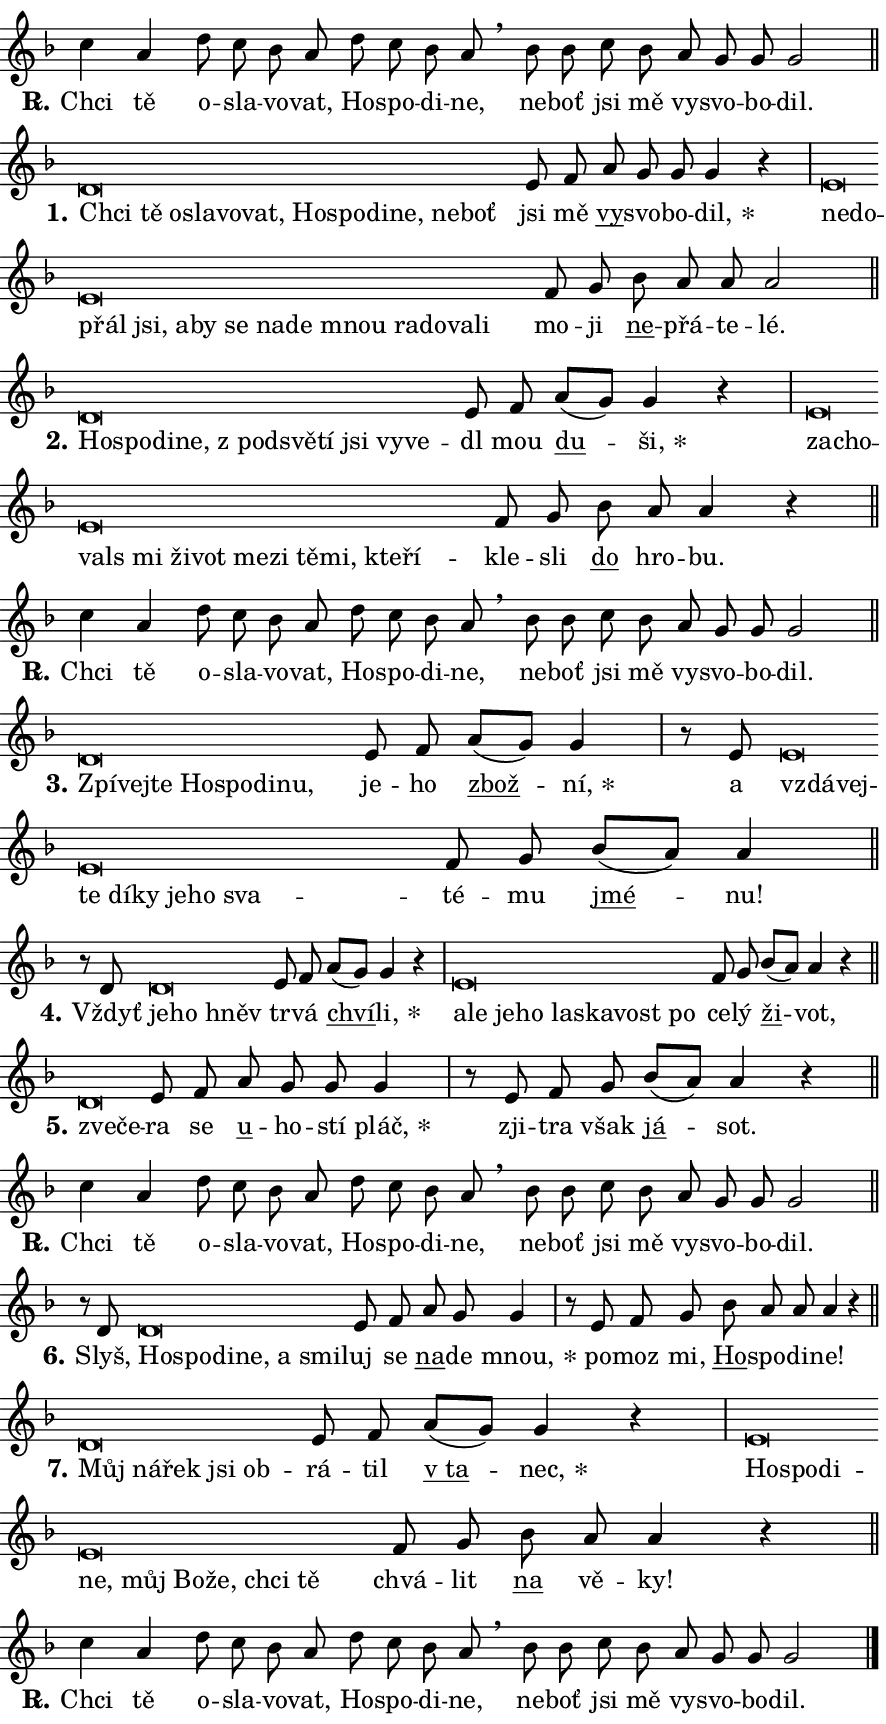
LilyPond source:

\version "2.24.0"
\header { tagline = "" }
\paper {
  indent = 0\cm
  top-margin = 0\cm
  right-margin = 0.13\cm % to fit lyric hyphens
  bottom-margin = 0\cm
  left-margin = 0\cm
  paper-width = 15\cm
  page-breaking = #ly:one-page-breaking
  system-system-spacing.basic-distance = #11
  score-system-spacing.basic-distance = #11
  ragged-last = ##f
}


%% Author: Thomas Morley
%% https://lists.gnu.org/archive/html/lilypond-user/2020-05/msg00002.html
#(define (line-position grob)
"Returns position of @var[grob} in current system:
   @code{'start}, if at first time-step
   @code{'end}, if at last time-step
   @code{'middle} otherwise
"
  (let* ((col (ly:item-get-column grob))
         (ln (ly:grob-object col 'left-neighbor))
         (rn (ly:grob-object col 'right-neighbor))
         (col-to-check-left (if (ly:grob? ln) ln col))
         (col-to-check-right (if (ly:grob? rn) rn col))
         (break-dir-left
           (and
             (ly:grob-property col-to-check-left 'non-musical #f)
             (ly:item-break-dir col-to-check-left)))
         (break-dir-right
           (and
             (ly:grob-property col-to-check-right 'non-musical #f)
             (ly:item-break-dir col-to-check-right))))
        (cond ((eqv? 1 break-dir-left) 'start)
              ((eqv? -1 break-dir-right) 'end)
              (else 'middle))))

#(define (tranparent-at-line-position vctor)
  (lambda (grob)
  "Relying on @code{line-position} select the relevant enry from @var{vctor}.
Used to determine transparency,"
    (case (line-position grob)
      ((end) (not (vector-ref vctor 0)))
      ((middle) (not (vector-ref vctor 1)))
      ((start) (not (vector-ref vctor 2))))))

noteHeadBreakVisibility =
#(define-music-function (break-visibility)(vector?)
"Makes @code{NoteHead}s transparent relying on @var{break-visibility}"
#{
  \override NoteHead.transparent =
    #(tranparent-at-line-position break-visibility)
#})

#(define delete-ledgers-for-transparent-note-heads
  (lambda (grob)
    "Reads whether a @code{NoteHead} is transparent.
If so this @code{NoteHead} is removed from @code{'note-heads} from
@var{grob}, which is supposed to be @code{LedgerLineSpanner}.
As a result ledgers are not printed for this @code{NoteHead}"
    (let* ((nhds-array (ly:grob-object grob 'note-heads))
           (nhds-list
             (if (ly:grob-array? nhds-array)
                 (ly:grob-array->list nhds-array)
                 '()))
           ;; Relies on the transparent-property being done before
           ;; Staff.LedgerLineSpanner.after-line-breaking is executed.
           ;; This is fragile ...
           (to-keep
             (remove
               (lambda (nhd)
                 (ly:grob-property nhd 'transparent #f))
               nhds-list)))
      ;; TODO find a better method to iterate over grob-arrays, similiar
      ;; to filter/remove etc for lists
      ;; For now rebuilt from scratch
      (set! (ly:grob-object grob 'note-heads)  '())
      (for-each
        (lambda (nhd)
          (ly:pointer-group-interface::add-grob grob 'note-heads nhd))
        to-keep))))

squashNotes = {
  \override NoteHead.X-extent = #'(-0.2 . 0.2)
  \override NoteHead.Y-extent = #'(-0.75 . 0)
  \override NoteHead.stencil =
    #(lambda (grob)
       (let ((pos (ly:grob-property grob 'staff-position)))
         (begin
           (if (< pos -7) (display "ERROR: Lower brevis then expected\n") (display ""))
           (if (<= pos -6) ly:text-interface::print ly:note-head::print))))
}
unSquashNotes = {
  \revert NoteHead.X-extent
  \revert NoteHead.Y-extent
  \revert NoteHead.stencil
}

hideNotes = \noteHeadBreakVisibility #begin-of-line-visible
unHideNotes = \noteHeadBreakVisibility #all-visible

% work-around for resetting accidentals
% https://lilypond.org/doc/v2.23/Documentation/notation/displaying-rhythms#unmetered-music
cadenzaMeasure = {
  \cadenzaOff
  \partial 1024 s1024
  \cadenzaOn
}

#(define-markup-command (accent layout props text) (markup?)
  "Underline accented syllable"
  (interpret-markup layout props
    #{\markup \override #'(offset . 4.3) \underline { #text }#}))

responsum = \markup \concat {
  "R" \hspace #-1.05 \path #0.1 #'((moveto 0 0.07) (lineto 0.9 0.8)) \hspace #0.05 "."
}

spaceSize = #0.6828661417322834 % exact space size for TeX Gyre Schola

\layout {
  \context {
    \Staff
    \remove "Time_signature_engraver"
    \override LedgerLineSpanner.after-line-breaking = #delete-ledgers-for-transparent-note-heads
  }
  \context {
    \Lyrics {
      \override LyricSpace.minimum-distance = \spaceSize
      \override LyricText.font-name = #"TeX Gyre Schola"
      \override LyricText.font-size = 1
      \override StanzaNumber.font-name = #"TeX Gyre Schola Bold"
      \override StanzaNumber.font-size = 1
    }
  }
  \context {
    \Score 
    \override NoteHead.text =
      #(lambda (grob) 
        (let ((pos (ly:grob-property grob 'staff-position)))
          #{\markup {
            \combine
              \halign #-0.55 \raise #(if (= pos -6) 0 0.5) \override #'(thickness . 2) \draw-line #'(3.2 . 0)
              \musicglyph "noteheads.sM1"
          }#}))
  }
}

% magnetic-lyrics.ily
%
%   written by
%     Jean Abou Samra <jean@abou-samra.fr>
%     Werner Lemberg <wl@gnu.org>
%
%   adapted by
%     Jiri Hon <jiri.hon@gmail.com>
%
% Version 2022-Apr-15

% https://www.mail-archive.com/lilypond-user@gnu.org/msg149350.html

#(define (Left_hyphen_pointer_engraver context)
   "Collect syllable-hyphen-syllable occurrences in lyrics and store
them in properties.  This engraver only looks to the left.  For
example, if the lyrics input is @code{foo -- bar}, it does the
following.

@itemize @bullet
@item
Set the @code{text} property of the @code{LyricHyphen} grob between
@q{foo} and @q{bar} to @code{foo}.

@item
Set the @code{left-hyphen} property of the @code{LyricText} grob with
text @q{foo} to the @code{LyricHyphen} grob between @q{foo} and
@q{bar}.
@end itemize

Use this auxiliary engraver in combination with the
@code{lyric-@/text::@/apply-@/magnetic-@/offset!} hook."
   (let ((hyphen #f)
         (text #f))
     (make-engraver
      (acknowledgers
       ((lyric-syllable-interface engraver grob source-engraver)
        (set! text grob)))
      (end-acknowledgers
       ((lyric-hyphen-interface engraver grob source-engraver)
        ;(when (not (grob::has-interface grob 'lyric-space-interface))
          (set! hyphen grob)));)
      ((stop-translation-timestep engraver)
       (when (and text hyphen)
         (ly:grob-set-object! text 'left-hyphen hyphen))
       (set! text #f)
       (set! hyphen #f)))))

#(define (lyric-text::apply-magnetic-offset! grob)
   "If the space between two syllables is less than the value in
property @code{LyricText@/.details@/.squash-threshold}, move the right
syllable to the left so that it gets concatenated with the left
syllable.

Use this function as a hook for
@code{LyricText@/.after-@/line-@/breaking} if the
@code{Left_@/hyphen_@/pointer_@/engraver} is active."
   (let ((hyphen (ly:grob-object grob 'left-hyphen #f)))
     (when hyphen
       (let ((left-text (ly:spanner-bound hyphen LEFT)))
         (when (grob::has-interface left-text 'lyric-syllable-interface)
           (let* ((common (ly:grob-common-refpoint grob left-text X))
                  (this-x-ext (ly:grob-extent grob common X))
                  (left-x-ext
                   (begin
                     ;; Trigger magnetism for left-text.
                     (ly:grob-property left-text 'after-line-breaking)
                     (ly:grob-extent left-text common X)))
                  ;; `delta` is the gap width between two syllables.
                  (delta (- (interval-start this-x-ext)
                            (interval-end left-x-ext)))
                  (details (ly:grob-property grob 'details))
                  (threshold (assoc-get 'squash-threshold details 0.2)))
             (when (< delta threshold)
               (let* (;; We have to manipulate the input text so that
                      ;; ligatures crossing syllable boundaries are not
                      ;; disabled.  For languages based on the Latin
                      ;; script this is essentially a beautification.
                      ;; However, for non-Western scripts it can be a
                      ;; necessity.
                      (lt (ly:grob-property left-text 'text))
                      (rt (ly:grob-property grob 'text))
                      (is-space (grob::has-interface hyphen 'lyric-space-interface))
                      (space (if is-space " " ""))
                      (extra-delta (if is-space spaceSize 0))
                      ;; Append new syllable.
                      (ltrt-space (if (and (string? lt) (string? rt))
                                (string-append lt space rt)
                                (make-concat-markup (list lt space rt))))
                      ;; Right-align `ltrt` to the right side.
                      (ltrt-space-markup (grob-interpret-markup
                               grob
                               (make-translate-markup
                                (cons (interval-length this-x-ext) 0)
                                (make-right-align-markup ltrt-space)))))
                 (begin
                   ;; Don't print `left-text`.
                   (ly:grob-set-property! left-text 'stencil #f)
                   ;; Set text and stencil (which holds all collected
                   ;; syllables so far) and shift it to the left.
                   (ly:grob-set-property! grob 'text ltrt-space)
                   (ly:grob-set-property! grob 'stencil ltrt-space-markup)
                   (ly:grob-translate-axis! grob (- (- delta extra-delta)) X))))))))))


#(define (lyric-hyphen::displace-bounds-first grob)
   ;; Make very sure this callback isn't triggered too early.
   (let ((left (ly:spanner-bound grob LEFT))
         (right (ly:spanner-bound grob RIGHT)))
     (ly:grob-property left 'after-line-breaking)
     (ly:grob-property right 'after-line-breaking)
     (ly:lyric-hyphen::print grob)))

squashThreshold = #0.4

\layout {
  \context {
    \Lyrics
    \consists #Left_hyphen_pointer_engraver
    \override LyricText.after-line-breaking =
      #lyric-text::apply-magnetic-offset!
    \override LyricHyphen.stencil = #lyric-hyphen::displace-bounds-first
    \override LyricText.details.squash-threshold = \squashThreshold
    \override LyricHyphen.minimum-distance = 0
    \override LyricHyphen.minimum-length = \squashThreshold
  }
}

squashText = \override LyricText.details.squash-threshold = 9999
unSquashText = \override LyricText.details.squash-threshold = \squashThreshold

leftText = \override LyricText.self-alignment-X = #LEFT
unLeftText = \revert LyricText.self-alignment-X

starOffset = #(lambda (grob) 
                (let ((x_offset (ly:self-alignment-interface::aligned-on-x-parent grob)))
                  (if (= x_offset 0) 0 (+ x_offset 1.2))))

star = #(define-music-function (syllable)(string?)
"Append star separator at the end of a syllable"
#{
  \once \override LyricText.X-offset = #starOffset
  \lyricmode { \markup {
    #syllable
    \override #'((font-name . "TeX Gyre Schola Bold")) \hspace #0.2 \lower #0.65 \larger "*"
  } }
#})

starAccent = #(define-music-function (syllable)(string?)
"Append star separator at the end of a syllable and make accent"
#{
  \once \override LyricText.X-offset = #starOffset
  \lyricmode { \markup {
    \accent #syllable
    \override #'((font-name . "TeX Gyre Schola Bold")) \hspace #0.2 \lower #0.65 \larger "*"
  } }
#})

breath = #(define-music-function (syllable)(string?)
"Append breathing indicator at the end of a syllable"
#{
  \lyricmode { \markup { #syllable "+" } }
#})

optionalBreath = #(define-music-function (syllable)(string?)
"Append optional breathing indicator at the end of a syllable"
#{
  \lyricmode { \markup { #syllable "(+)" } }
#})


\score {
    <<
        \new Voice = "melody" { \cadenzaOn \key f \major \relative { c''4 a d8 c bes a \bar "" d c bes a \breathe \bar "" bes bes c bes \bar "" a g g g2 \cadenzaMeasure \bar "||" \break } }
        \new Lyrics \lyricsto "melody" { \lyricmode { \set stanza = \responsum
Chci tě o -- sla -- vo -- vat, Ho -- spo -- di -- ne, ne -- boť jsi mě vy -- svo -- bo -- dil. } }
    >>
    \layout {}
}

\score {
    <<
        \new Voice = "melody" { \cadenzaOn \key f \major \relative { \squashNotes d'\breve*1/16 \hideNotes \breve*1/16 \bar "" \breve*1/16 \bar "" \breve*1/16 \bar "" \breve*1/16 \bar "" \breve*1/16 \bar "" \breve*1/16 \bar "" \breve*1/16 \bar "" \breve*1/16 \bar "" \breve*1/16 \bar "" \breve*1/16 \breve*1/16 \bar "" \unHideNotes \unSquashNotes e8 f \bar "" a g g g4 r \cadenzaMeasure \bar "|" \squashNotes e\breve*1/16 \hideNotes \breve*1/16 \bar "" \breve*1/16 \bar "" \breve*1/16 \bar "" \breve*1/16 \bar "" \breve*1/16 \bar "" \breve*1/16 \bar "" \breve*1/16 \bar "" \breve*1/16 \bar "" \breve*1/16 \bar "" \breve*1/16 \bar "" \breve*1/16 \bar "" \breve*1/16 \breve*1/16 \bar "" \unHideNotes \unSquashNotes f8 g \bar "" bes a a a2 \cadenzaMeasure \bar "||" \break } }
        \new Lyrics \lyricsto "melody" { \lyricmode { \set stanza = "1."
\leftText Chci \squashText tě o -- sla -- vo -- vat, Ho -- spo -- di -- ne, ne -- boť \unLeftText \unSquashText jsi mě \markup \accent vy -- svo -- bo -- \star dil, \leftText ne -- \squashText do -- přál jsi, a -- by se na -- de mnou ra -- do -- va -- li \unLeftText \unSquashText mo -- ji \markup \accent ne -- přá -- te -- lé. } }
    >>
    \layout {}
}

\score {
    <<
        \new Voice = "melody" { \cadenzaOn \key f \major \relative { \squashNotes d'\breve*1/16 \hideNotes \breve*1/16 \bar "" \breve*1/16 \bar "" \breve*1/16 \bar "" \breve*1/16 \bar "" \breve*1/16 \bar "" \breve*1/16 \bar "" \breve*1/16 \bar "" \breve*1/16 \breve*1/16 \bar "" \unHideNotes \unSquashNotes e8 f \bar "" a[( g)] g4 r \cadenzaMeasure \bar "|" \squashNotes e\breve*1/16 \hideNotes \breve*1/16 \bar "" \breve*1/16 \bar "" \breve*1/16 \bar "" \breve*1/16 \bar "" \breve*1/16 \bar "" \breve*1/16 \bar "" \breve*1/16 \bar "" \breve*1/16 \bar "" \breve*1/16 \bar "" \breve*1/16 \breve*1/16 \bar "" \unHideNotes \unSquashNotes f8 g \bar "" bes a a4 r \cadenzaMeasure \bar "||" \break } }
        \new Lyrics \lyricsto "melody" { \lyricmode { \set stanza = "2."
\leftText Ho -- \squashText spo -- di -- ne, "z pod" -- svě -- tí jsi vy -- ve -- \unLeftText \unSquashText dl mou \markup \accent du -- \star ši, \leftText za -- \squashText cho -- vals mi ži -- vot me -- zi tě -- mi, kte -- ří -- \unLeftText \unSquashText kle -- sli \markup \accent do hro -- bu. } }
    >>
    \layout {}
}

\score {
    <<
        \new Voice = "melody" { \cadenzaOn \key f \major \relative { c''4 a d8 c bes a \bar "" d c bes a \breathe \bar "" bes bes c bes \bar "" a g g g2 \cadenzaMeasure \bar "||" \break } }
        \new Lyrics \lyricsto "melody" { \lyricmode { \set stanza = \responsum
Chci tě o -- sla -- vo -- vat, Ho -- spo -- di -- ne, ne -- boť jsi mě vy -- svo -- bo -- dil. } }
    >>
    \layout {}
}

\score {
    <<
        \new Voice = "melody" { \cadenzaOn \key f \major \relative { \squashNotes d'\breve*1/16 \hideNotes \breve*1/16 \bar "" \breve*1/16 \bar "" \breve*1/16 \bar "" \breve*1/16 \bar "" \breve*1/16 \breve*1/16 \bar "" \unHideNotes \unSquashNotes e8 f \bar "" a[( g)] g4 \cadenzaMeasure \bar "|" r8 e \squashNotes e\breve*1/16 \hideNotes \breve*1/16 \bar "" \breve*1/16 \bar "" \breve*1/16 \bar "" \breve*1/16 \bar "" \breve*1/16 \bar "" \breve*1/16 \breve*1/16 \bar "" \unHideNotes \unSquashNotes f8 g \bar "" bes[( a)] a4 \cadenzaMeasure \bar "||" \break } }
        \new Lyrics \lyricsto "melody" { \lyricmode { \set stanza = "3."
\leftText Zpí -- \squashText vej -- te Ho -- spo -- di -- nu, \unLeftText \unSquashText je -- ho \markup \accent zbož -- \star ní, a \leftText vzdá -- \squashText vej -- te dí -- ky je -- ho sva -- \unLeftText \unSquashText té -- mu \markup \accent jmé -- nu! } }
    >>
    \layout {}
}

\score {
    <<
        \new Voice = "melody" { \cadenzaOn \key f \major \relative { r8 d' \squashNotes d\breve*1/16 \hideNotes \breve*1/16 \breve*1/16 \bar "" \unHideNotes \unSquashNotes e8 f \bar "" a[( g)] g4 r \cadenzaMeasure \bar "|" \squashNotes e\breve*1/16 \hideNotes \breve*1/16 \bar "" \breve*1/16 \bar "" \breve*1/16 \bar "" \breve*1/16 \bar "" \breve*1/16 \bar "" \breve*1/16 \breve*1/16 \bar "" \unHideNotes \unSquashNotes f8 g \bar "" bes[( a)] a4 r \cadenzaMeasure \bar "||" \break } }
        \new Lyrics \lyricsto "melody" { \lyricmode { \set stanza = "4."
Vždyť \leftText je -- \squashText ho hněv \unLeftText \unSquashText tr -- vá \markup \accent chví -- \star li, \leftText a -- \squashText le je -- ho la -- ska -- vost po \unLeftText \unSquashText ce -- lý \markup \accent ži -- vot, } }
    >>
    \layout {}
}

\score {
    <<
        \new Voice = "melody" { \cadenzaOn \key f \major \relative { \squashNotes d'\breve*1/16 \hideNotes \breve*1/16 \bar "" \unHideNotes \unSquashNotes e8 f \bar "" a g g g4 \cadenzaMeasure \bar "|" r8 e f g \bar "" bes[( a)] a4 r \cadenzaMeasure \bar "||" \break } }
        \new Lyrics \lyricsto "melody" { \lyricmode { \set stanza = "5."
\leftText zve -- \squashText če -- \unLeftText \unSquashText ra se \markup \accent u -- ho -- stí \star pláč, zji -- tra však \markup \accent já -- sot. } }
    >>
    \layout {}
}

\score {
    <<
        \new Voice = "melody" { \cadenzaOn \key f \major \relative { c''4 a d8 c bes a \bar "" d c bes a \breathe \bar "" bes bes c bes \bar "" a g g g2 \cadenzaMeasure \bar "||" \break } }
        \new Lyrics \lyricsto "melody" { \lyricmode { \set stanza = \responsum
Chci tě o -- sla -- vo -- vat, Ho -- spo -- di -- ne, ne -- boť jsi mě vy -- svo -- bo -- dil. } }
    >>
    \layout {}
}

\score {
    <<
        \new Voice = "melody" { \cadenzaOn \key f \major \relative { r8 d' \squashNotes d\breve*1/16 \hideNotes \breve*1/16 \bar "" \breve*1/16 \bar "" \breve*1/16 \bar "" \breve*1/16 \breve*1/16 \bar "" \unHideNotes \unSquashNotes e8 f \bar "" a g g4 \cadenzaMeasure \bar "|" r8 e8 f8 g \bar "" bes a a a4 r \cadenzaMeasure \bar "||" \break } }
        \new Lyrics \lyricsto "melody" { \lyricmode { \set stanza = "6."
Slyš, \leftText Ho -- \squashText spo -- di -- ne, a smi -- \unLeftText \unSquashText luj se \markup \accent na -- de \star mnou, po -- moz mi, \markup \accent Ho -- spo -- di -- ne! } }
    >>
    \layout {}
}

\score {
    <<
        \new Voice = "melody" { \cadenzaOn \key f \major \relative { \squashNotes d'\breve*1/16 \hideNotes \breve*1/16 \bar "" \breve*1/16 \bar "" \breve*1/16 \breve*1/16 \bar "" \unHideNotes \unSquashNotes e8 f \bar "" a[( g)] g4 r \cadenzaMeasure \bar "|" \squashNotes e\breve*1/16 \hideNotes \breve*1/16 \bar "" \breve*1/16 \bar "" \breve*1/16 \bar "" \breve*1/16 \bar "" \breve*1/16 \bar "" \breve*1/16 \bar "" \breve*1/16 \breve*1/16 \bar "" \unHideNotes \unSquashNotes f8 g \bar "" bes a a4 r \cadenzaMeasure \bar "||" \break } }
        \new Lyrics \lyricsto "melody" { \lyricmode { \set stanza = "7."
\leftText Můj \squashText ná -- řek jsi ob -- \unLeftText \unSquashText rá -- til \markup \accent "v ta" -- \star nec, \leftText Ho -- \squashText spo -- di -- ne, můj Bo -- že, chci tě \unLeftText \unSquashText chvá -- lit \markup \accent na vě -- ky! } }
    >>
    \layout {}
}

\score {
    <<
        \new Voice = "melody" { \cadenzaOn \key f \major \relative { c''4 a d8 c bes a \bar "" d c bes a \breathe \bar "" bes bes c bes \bar "" a g g g2 \cadenzaMeasure \bar "||" \break } \bar "|." }
        \new Lyrics \lyricsto "melody" { \lyricmode { \set stanza = \responsum
Chci tě o -- sla -- vo -- vat, Ho -- spo -- di -- ne, ne -- boť jsi mě vy -- svo -- bo -- dil. } }
    >>
    \layout {}
}
